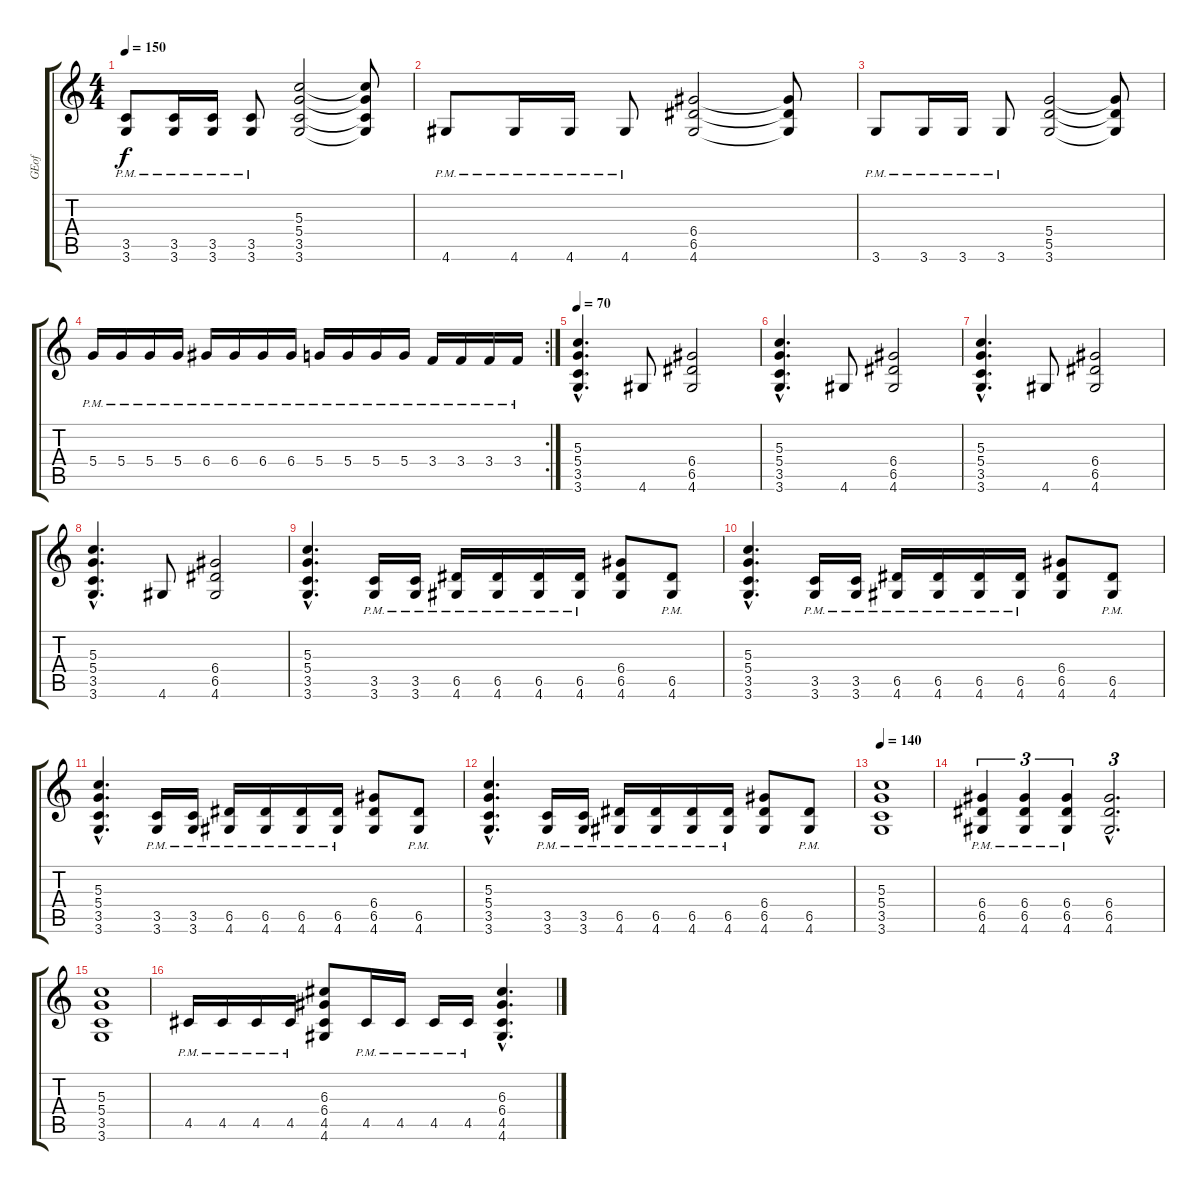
\track ("GEof" "GEof") {instrument distortionguitar}
\staff {score tabs}
\tuning (E4 B3 G3 D3 A2 E2) {hide}
\ts (4 4)
\tempo 150
\clef g2
\ks c
(3.5{pm} 3.6{pm}).8{dy f} (3.5{pm} 3.6{pm}).16 (3.5{pm} 3.6{pm}).16 (3.5{pm} 3.6{pm}).8 (5.3 5.4 3.5 3.6).2 (5.3{t} 5.4{t} 3.5{t} 3.6{t}).8 |
4.6{pm}.8 4.6{pm}.16 4.6{pm}.16 4.6{pm}.8 (6.4 6.5 4.6).2 (6.4{t} 6.5{t} 4.6{t}).8 |
3.6{pm}.8 3.6{pm}.16 3.6{pm}.16 3.6{pm}.8 (5.4 5.5 3.6).2 (5.4{t} 5.5{t} 3.6{t}).8 |
\rc 2
5.4{pm}.16 5.4{pm}.16 5.4{pm}.16 5.4{pm}.16 6.4{pm}.16 6.4{pm}.16 6.4{pm}.16 6.4{pm}.16 5.4{pm}.16 5.4{pm}.16 5.4{pm}.16 5.4{pm}.16 3.4{pm}.16 3.4{pm}.16 3.4{pm}.16 3.4{pm}.16 |
\tempo 70
(5.3{hac} 5.4{hac} 3.5{hac} 3.6{hac}).4{d} 4.6.8 (6.4 6.5 4.6).2 |
(5.3{hac} 5.4{hac} 3.5{hac} 3.6{hac}).4{d} 4.6.8 (6.4 6.5 4.6).2 |
(5.3{hac} 5.4{hac} 3.5{hac} 3.6{hac}).4{d} 4.6.8 (6.4 6.5 4.6).2 |
(5.3{hac} 5.4{hac} 3.5{hac} 3.6{hac}).4{d} 4.6.8 (6.4 6.5 4.6).2 |
(5.3{hac} 5.4{hac} 3.5{hac} 3.6{hac}).4{d} (3.5{pm} 3.6{pm}).16 (3.5{pm} 3.6{pm}).16 (6.5{pm} 4.6{pm}).16 (6.5{pm} 4.6{pm}).16 (6.5{pm} 4.6{pm}).16 (6.5{pm} 4.6{pm}).16 (6.4 6.5 4.6).8 (6.5{pm} 4.6{pm}).8 |
(5.3{hac} 5.4{hac} 3.5{hac} 3.6{hac}).4{d} (3.5{pm} 3.6{pm}).16 (3.5{pm} 3.6{pm}).16 (6.5{pm} 4.6{pm}).16 (6.5{pm} 4.6{pm}).16 (6.5{pm} 4.6{pm}).16 (6.5{pm} 4.6{pm}).16 (6.4 6.5 4.6).8 (6.5{pm} 4.6{pm}).8 |
(5.3{hac} 5.4{hac} 3.5{hac} 3.6{hac}).4{d} (3.5{pm} 3.6{pm}).16 (3.5{pm} 3.6{pm}).16 (6.5{pm} 4.6{pm}).16 (6.5{pm} 4.6{pm}).16 (6.5{pm} 4.6{pm}).16 (6.5{pm} 4.6{pm}).16 (6.4 6.5 4.6).8 (6.5{pm} 4.6{pm}).8 |
(5.3{hac} 5.4{hac} 3.5{hac} 3.6{hac}).4{d} (3.5{pm} 3.6{pm}).16 (3.5{pm} 3.6{pm}).16 (6.5{pm} 4.6{pm}).16 (6.5{pm} 4.6{pm}).16 (6.5{pm} 4.6{pm}).16 (6.5{pm} 4.6{pm}).16 (6.4 6.5 4.6).8 (6.5{pm} 4.6{pm}).8 |
\tempo 140
(5.3 5.4 3.5 3.6).1 |
(6.4{pm} 6.5{pm} 4.6{pm}).4{tu (3 2)} (6.4{pm} 6.5{pm} 4.6{pm}).4{tu (3 2)} (6.4{pm} 6.5{pm} 4.6{pm}).4{tu (3 2)} (6.4{hac} 6.5{hac} 4.6{hac}).2{d tu (3 2)} |
(5.3 5.4 3.5 3.6).1 |
4.5{pm}.16 4.5{pm}.16 4.5{pm}.16 4.5{pm}.16 (6.3 6.4 4.5 4.6).8 4.5{pm}.16 4.5{pm}.16 4.5{pm}.16 4.5{pm}.16 (6.3{hac} 6.4{hac} 4.5{hac} 4.6{hac}).4{d}
